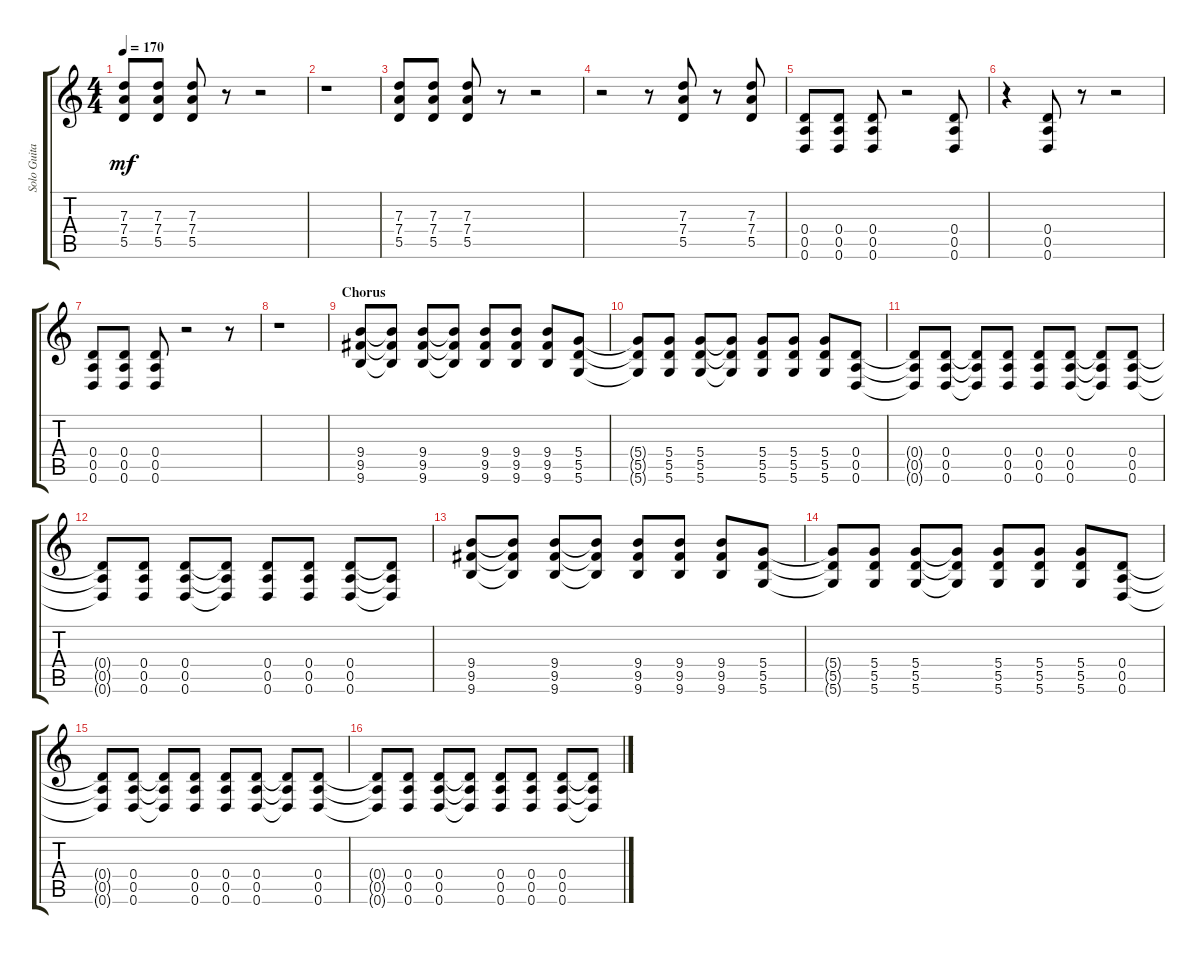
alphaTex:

\track ("Solo Guitar" "Solo Guita") {instrument distortionguitar}
\staff {score tabs}
\tuning (E4 B3 G3 D3 A2 D2) {hide}
\ts (4 4)
\tempo 170
\clef g2
\ks c
(7.3 7.4 5.5).8{dy mf} (7.3 7.4 5.5).8 (7.3 7.4 5.5).8 r.8 r.2 |
r.1 |
(7.3 7.4 5.5).8 (7.3 7.4 5.5).8 (7.3 7.4 5.5).8 r.8 r.2 |
r.2 r.8 (7.3 7.4 5.5).8 r.8 (7.3 7.4 5.5).8 |
(0.4 0.5 0.6).8 (0.4 0.5 0.6).8 (0.4 0.5 0.6).8 r.2 (0.4 0.5 0.6).8 |
r.4 (0.4 0.5 0.6).8 r.8 r.2 |
(0.4 0.5 0.6).8 (0.4 0.5 0.6).8 (0.4 0.5 0.6).8 r.2 r.8 |
r.1 |
\section ("" "Chorus")
(9.4 9.5 9.6).8 (9.4{t} 9.5{t} 9.6{t}).8 (9.4 9.5 9.6).8 (9.4{t} 9.5{t} 9.6{t}).8 (9.4 9.5 9.6).8 (9.4 9.5 9.6).8 (9.4 9.5 9.6).8 (5.4 5.5 5.6).8 |
(5.4{t} 5.5{t} 5.6{t}).8 (5.4 5.5 5.6).8 (5.4 5.5 5.6).8 (5.4{t} 5.5{t} 5.6{t}).8 (5.4 5.5 5.6).8 (5.4 5.5 5.6).8 (5.4 5.5 5.6).8 (0.4 0.5 0.6).8 |
(0.4{t} 0.5{t} 0.6{t}).8 (0.4 0.5 0.6).8 (0.4{t} 0.5{t} 0.6{t}).8 (0.4 0.5 0.6).8 (0.4 0.5 0.6).8 (0.4 0.5 0.6).8 (0.4{t} 0.5{t} 0.6{t}).8 (0.4 0.5 0.6).8 |
(0.4{t} 0.5{t} 0.6{t}).8 (0.4 0.5 0.6).8 (0.4 0.5 0.6).8 (0.4{t} 0.5{t} 0.6{t}).8 (0.4 0.5 0.6).8 (0.4 0.5 0.6).8 (0.4 0.5 0.6).8 (0.4{t} 0.5{t} 0.6{t}).8 |
(9.4 9.5 9.6).8 (9.4{t} 9.5{t} 9.6{t}).8 (9.4 9.5 9.6).8 (9.4{t} 9.5{t} 9.6{t}).8 (9.4 9.5 9.6).8 (9.4 9.5 9.6).8 (9.4 9.5 9.6).8 (5.4 5.5 5.6).8 |
(5.4{t} 5.5{t} 5.6{t}).8 (5.4 5.5 5.6).8 (5.4 5.5 5.6).8 (5.4{t} 5.5{t} 5.6{t}).8 (5.4 5.5 5.6).8 (5.4 5.5 5.6).8 (5.4 5.5 5.6).8 (0.4 0.5 0.6).8 |
(0.4{t} 0.5{t} 0.6{t}).8 (0.4 0.5 0.6).8 (0.4{t} 0.5{t} 0.6{t}).8 (0.4 0.5 0.6).8 (0.4 0.5 0.6).8 (0.4 0.5 0.6).8 (0.4{t} 0.5{t} 0.6{t}).8 (0.4 0.5 0.6).8 |
(0.4{t} 0.5{t} 0.6{t}).8 (0.4 0.5 0.6).8 (0.4 0.5 0.6).8 (0.4{t} 0.5{t} 0.6{t}).8 (0.4 0.5 0.6).8 (0.4 0.5 0.6).8 (0.4 0.5 0.6).8 (0.4{t} 0.5{t} 0.6{t}).8
